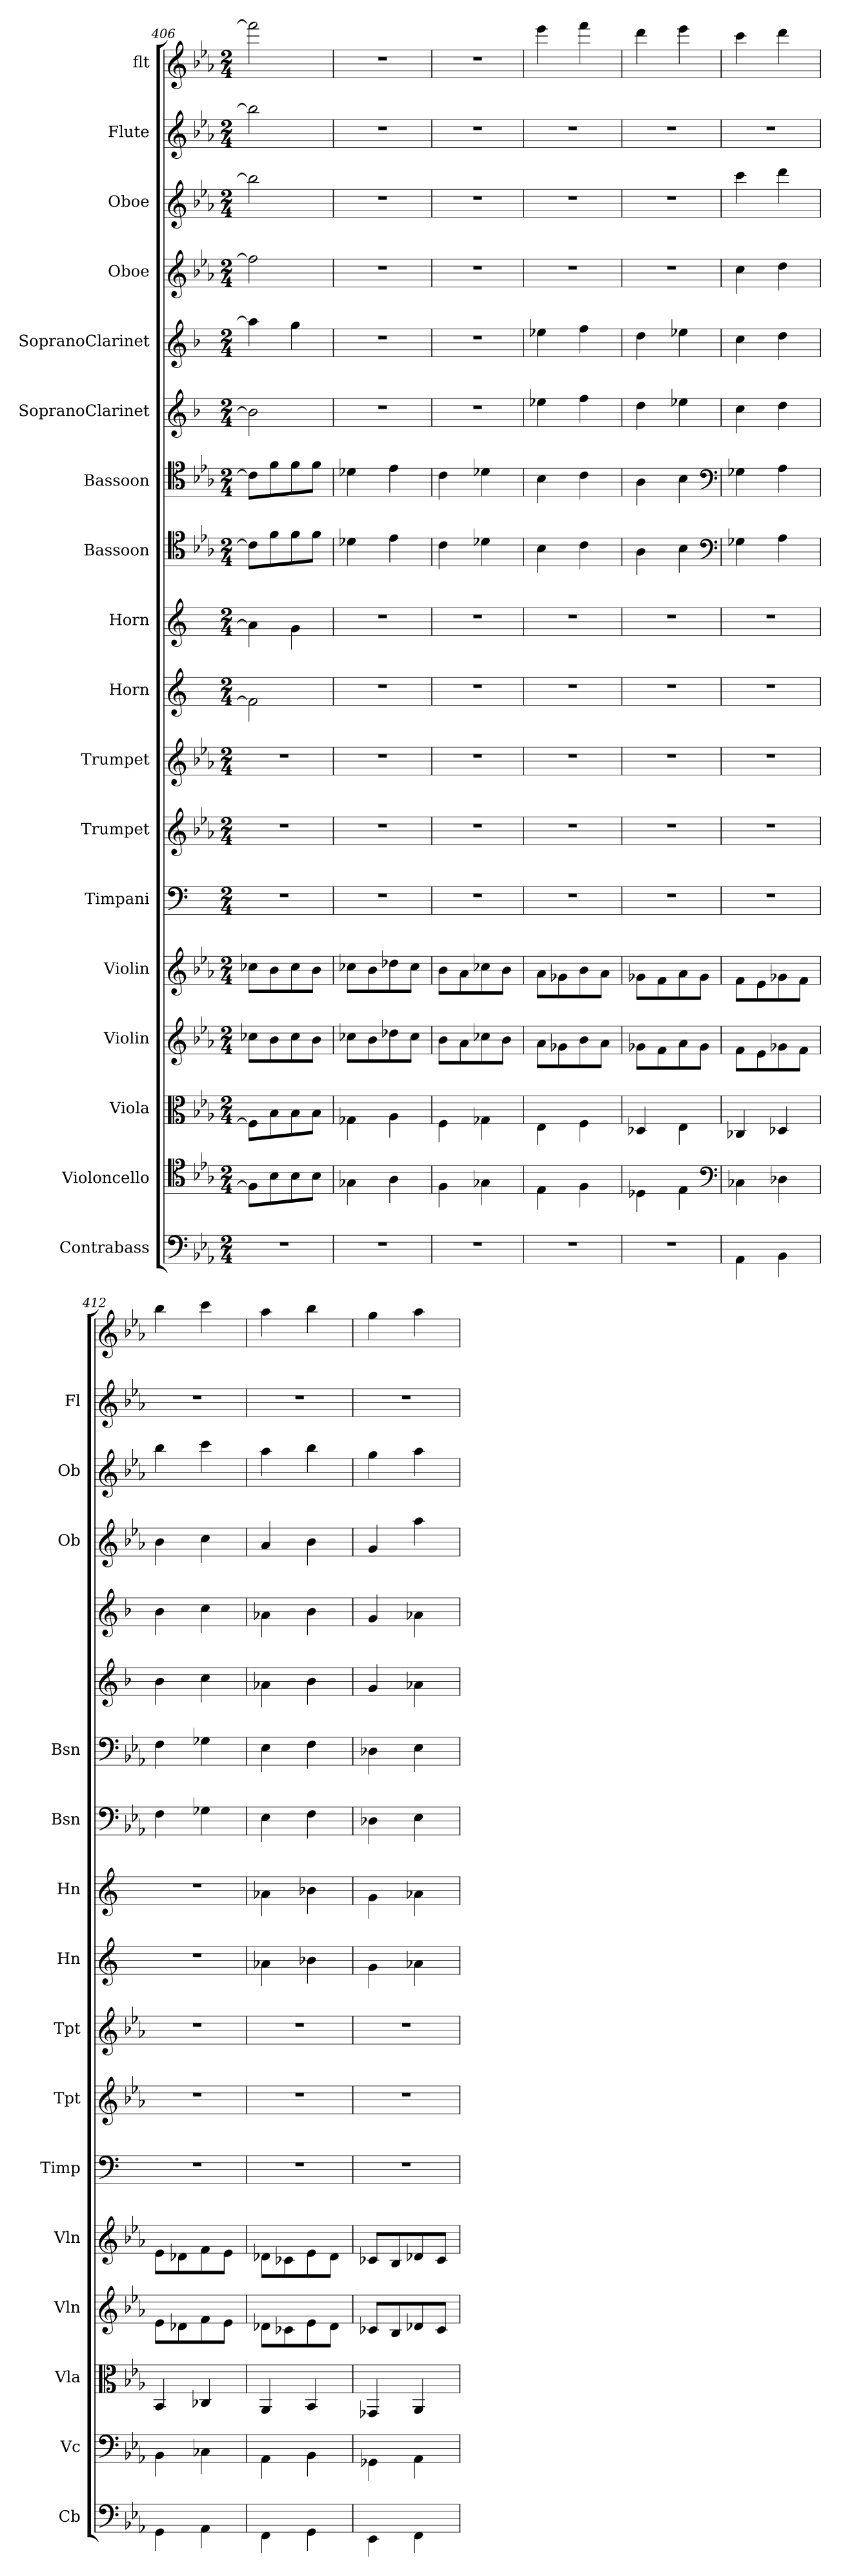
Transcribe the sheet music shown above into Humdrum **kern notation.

**kern	**kern	**kern	**kern	**kern	**kern	**kern	**kern	**kern	**kern	**kern	**kern	**kern	**kern	**kern	**kern	**kern	**kern
*part18	*part17	*part16	*part15	*part14	*part13	*part12	*part11	*part10	*part9	*part8	*part7	*part6	*part5	*part4	*part3	*part2	*part1
*staff18	*staff17	*staff16	*staff15	*staff14	*staff13	*staff12	*staff11	*staff10	*staff9	*staff8	*staff7	*staff6	*staff5	*staff4	*staff3	*staff2	*staff1
*I"Contrabass	*I"Violoncello	*I"Viola	*I"Violin	*I"Violin	*I"Timpani	*I"Trumpet	*I"Trumpet	*I"Horn	*I"Horn	*I"Bassoon	*I"Bassoon	*I"SopranoClarinet	*I"SopranoClarinet	*I"Oboe	*I"Oboe	*I"Flute	*I"flt
*I'Cb	*I'Vc	*I'Vla	*I'Vln	*I'Vln	*I'Timp	*I'Tpt	*I'Tpt	*I'Hn	*I'Hn	*I'Bsn	*I'Bsn	*	*	*I'Ob	*I'Ob	*I'Fl	*
*clefF4	*clefC4	*clefC3	*clefG2	*clefG2	*clefF4	*clefG2	*clefG2	*clefG2	*clefG2	*clefC4	*clefC4	*clefG2	*clefG2	*clefG2	*clefG2	*clefG2	*clefG2
*k[b-e-a-]	*k[b-e-a-]	*k[b-e-a-]	*k[b-e-a-]	*k[b-e-a-]	*k[]	*k[b-e-a-]	*k[b-e-a-]	*k[]	*k[]	*k[b-e-a-]	*k[b-e-a-]	*k[b-]	*k[b-]	*k[b-e-a-]	*k[b-e-a-]	*k[b-e-a-]	*k[b-e-a-]
*c:	*c:	*c:	*c:	*c:	*	*c:	*c:	*	*	*c:	*c:	*	*	*c:	*c:	*c:	*c:
*M2/4	*M2/4	*M2/4	*M2/4	*M2/4	*M2/4	*M2/4	*M2/4	*M2/4	*M2/4	*M2/4	*M2/4	*M2/4	*M2/4	*M2/4	*M2/4	*M2/4	*M2/4
=406	=406	=406	=406	=406	=406	=406	=406	=406	=406	=406	=406	=406	=406	=406	=406	=406	=406
2r	8F\L]	8F\L]	8cc-X\L	8cc-X\L	2r	2r	2r	2f\]	4a-\]	8c\L]	8c\L]	2bn\]	4aa-\]	2ff\]	2bb\]	2bb\]	2fff\]
.	8B-\	8B-\	8b-\	8b-\	.	.	.	.	.	8f\	8f\	.	.	.	.	.	.
.	8B-\	8B-\	8cc-\	8cc-\	.	.	.	.	4g\	8f\	8f\	.	4gg\	.	.	.	.
.	8B-\J	8B-\J	8b-\J	8b-\J	.	.	.	.	.	8f\J	8f\J	.	.	.	.	.	.
=407	=407	=407	=407	=407	=407	=407	=407	=407	=407	=407	=407	=407	=407	=407	=407	=407	=407
2r	4G-X\	4G-X\	8cc-X\L	8cc-X\L	2r	2r	2r	2r	2r	4d-X\	4d-X\	2r	2r	2r	2r	2r	2r
.	.	.	8b-\	8b-\	.	.	.	.	.	.	.	.	.	.	.	.	.
.	4A-\	4A-\	8dd-X\	8dd-X\	.	.	.	.	.	4e-\	4e-\	.	.	.	.	.	.
.	.	.	8cc-\J	8cc-\J	.	.	.	.	.	.	.	.	.	.	.	.	.
=408	=408	=408	=408	=408	=408	=408	=408	=408	=408	=408	=408	=408	=408	=408	=408	=408	=408
2r	4F\	4F\	8b-\L	8b-\L	2r	2r	2r	2r	2r	4c\	4c\	2r	2r	2r	2r	2r	2r
.	.	.	8a-\	8a-\	.	.	.	.	.	.	.	.	.	.	.	.	.
.	4G-X\	4G-X\	8cc-X\	8cc-X\	.	.	.	.	.	4d-X\	4d-X\	.	.	.	.	.	.
.	.	.	8b-\J	8b-\J	.	.	.	.	.	.	.	.	.	.	.	.	.
=409	=409	=409	=409	=409	=409	=409	=409	=409	=409	=409	=409	=409	=409	=409	=409	=409	=409
2r	4E-\	4E-\	8a-\L	8a-\L	2r	2r	2r	2r	2r	4B-\	4B-\	4ee-X\	4ee-X\	2r	2r	2r	4eee-\
.	.	.	8g-X\	8g-X\	.	.	.	.	.	.	.	.	.	.	.	.	.
.	4F\	4F\	8b-\	8b-\	.	.	.	.	.	4c\	4c\	4ff\	4ff\	.	.	.	4fff\
.	.	.	8a-\J	8a-\J	.	.	.	.	.	.	.	.	.	.	.	.	.
=410	=410	=410	=410	=410	=410	=410	=410	=410	=410	=410	=410	=410	=410	=410	=410	=410	=410
2r	4D-X\	4D-X/	8g-X\L	8g-X\L	2r	2r	2r	2r	2r	4A-\	4A-\	4dd\	4dd\	2r	2r	2r	4ddd\
.	.	.	8f\	8f\	.	.	.	.	.	.	.	.	.	.	.	.	.
.	4E-\	4E-\	8a-\	8a-\	.	.	.	.	.	4B-\	4B-\	4ee-X\	4ee-X\	.	.	.	4eee-\
.	.	.	8g-\J	8g-\J	.	.	.	.	.	.	.	.	.	.	.	.	.
*	*clefF4	*	*	*	*	*	*	*	*	*clefF4	*clefF4	*	*	*	*	*	*
=411	=411	=411	=411	=411	=411	=411	=411	=411	=411	=411	=411	=411	=411	=411	=411	=411	=411
4AA-\	4C-X\	4C-X/	8f\L	8f\L	2r	2r	2r	2r	2r	4G-X\	4G-X\	4cc\	4cc\	4cc\	4ccc\	2r	4ccc\
.	.	.	8e-\	8e-\	.	.	.	.	.	.	.	.	.	.	.	.	.
4BB-\	4D-X\	4D-X/	8g-X\	8g-X\	.	.	.	.	.	4A-\	4A-\	4dd\	4dd\	4dd\	4ddd\	.	4ddd\
.	.	.	8f\J	8f\J	.	.	.	.	.	.	.	.	.	.	.	.	.
=412	=412	=412	=412	=412	=412	=412	=412	=412	=412	=412	=412	=412	=412	=412	=412	=412	=412
4GG\	4BB-\	4BB-/	8e-\L	8e-\L	2r	2r	2r	2r	2r	4F\	4F\	4b-\	4b-\	4b-\	4bb-\	2r	4bb-\
.	.	.	8d-X\	8d-X\	.	.	.	.	.	.	.	.	.	.	.	.	.
4AA-\	4C-X\	4C-X/	8f\	8f\	.	.	.	.	.	4G-X\	4G-X\	4cc\	4cc\	4cc\	4ccc\	.	4ccc\
.	.	.	8e-\J	8e-\J	.	.	.	.	.	.	.	.	.	.	.	.	.
=413	=413	=413	=413	=413	=413	=413	=413	=413	=413	=413	=413	=413	=413	=413	=413	=413	=413
4FF\	4AA-\	4AA-/	8d-X\L	8d-X\L	2r	2r	2r	4a-X\	4a-X\	4E-\	4E-\	4a-X\	4a-X\	4a-/	4aa-\	2r	4aa-\
.	.	.	8c-X\	8c-X\	.	.	.	.	.	.	.	.	.	.	.	.	.
4GG\	4BB-\	4BB-/	8e-\	8e-\	.	.	.	4b-X\	4b-X\	4F\	4F\	4b-\	4b-\	4b-\	4bb-\	.	4bb-\
.	.	.	8d-\J	8d-\J	.	.	.	.	.	.	.	.	.	.	.	.	.
=414	=414	=414	=414	=414	=414	=414	=414	=414	=414	=414	=414	=414	=414	=414	=414	=414	=414
4EE-\	4GG-X\	4GG-X/	8c-X/L	8c-X/L	2r	2r	2r	4g\	4g\	4D-X\	4D-X\	4g/	4g/	4g/	4gg\	2r	4gg\
.	.	.	8B-/	8B-/	.	.	.	.	.	.	.	.	.	.	.	.	.
4FF\	4AA-\	4AA-/	8d-X/	8d-X/	.	.	.	4a-X\	4a-X\	4E-\	4E-\	4a-X\	4a-X\	4aa-\	4aa-\	.	4aa-\
.	.	.	8c-/J	8c-/J	.	.	.	.	.	.	.	.	.	.	.	.	.
=	=	=	=	=	=	=	=	=	=	=	=	=	=	=	=	=	=
*-	*-	*-	*-	*-	*-	*-	*-	*-	*-	*-	*-	*-	*-	*-	*-	*-	*-
